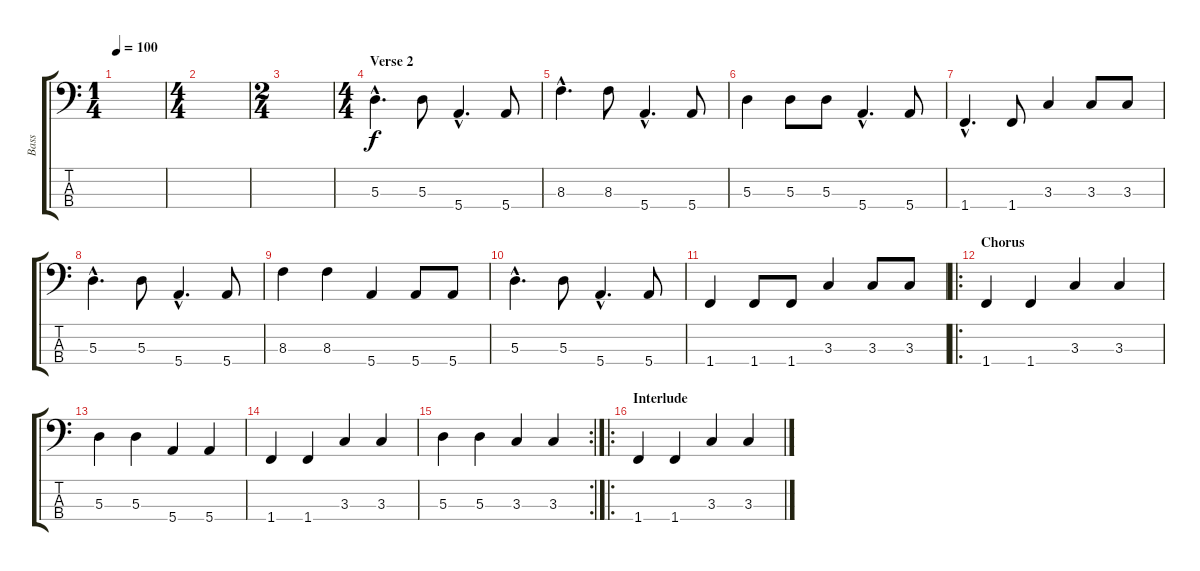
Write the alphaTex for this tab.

\track ("Bass" "Bass") {instrument electricbasspick}
\staff {score tabs}
\tuning (G2 D2 A1 E1) {hide}
\ts (1 4)
\tempo 100
\clef f4
\ks c
|
\ts (4 4)
|
\ts (2 4)
|
\ts (4 4)
\section ("" "Verse 2")
5.3{hac}.4{d} 5.3.8 5.4{hac}.4{d} 5.4.8 |
8.3{hac}.4{d} 8.3.8 5.4{hac}.4{d} 5.4.8 |
5.3.4 5.3.8 5.3.8 5.4{hac}.4{d} 5.4.8 |
1.4{hac}.4{d} 1.4.8 3.3.4 3.3.8 3.3.8 |
5.3{hac}.4{d} 5.3.8 5.4{hac}.4{d} 5.4.8 |
8.3.4 8.3.4 5.4.4 5.4.8 5.4.8 |
5.3{hac}.4{d} 5.3.8 5.4{hac}.4{d} 5.4.8 |
1.4.4 1.4.8 1.4.8 3.3.4 3.3.8 3.3.8 |
\ro
\section ("" "Chorus")
1.4.4 1.4.4 3.3.4 3.3.4 |
5.3.4 5.3.4 5.4.4 5.4.4 |
1.4.4 1.4.4 3.3.4 3.3.4 |
\rc 2
5.3.4 5.3.4 3.3.4 3.3.4 |
\ro
\section ("" "Interlude")
1.4.4 1.4.4 3.3.4 3.3.4
